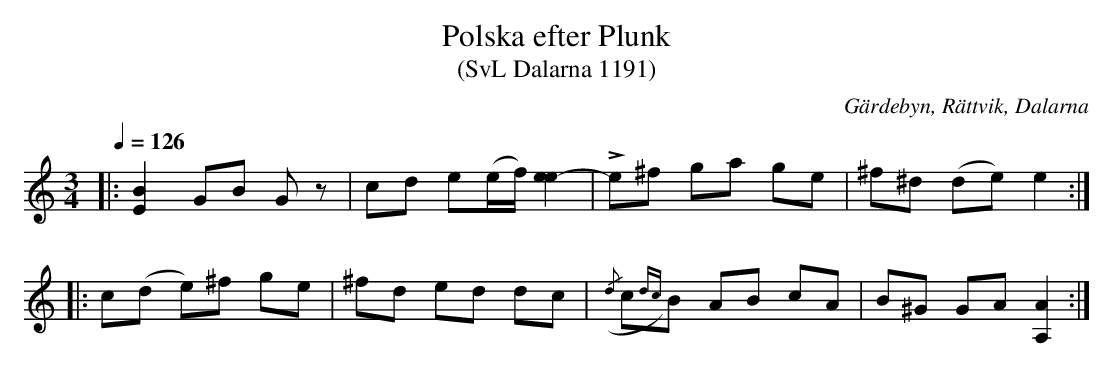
X:1
T:Polska efter Plunk
T:(SvL Dalarna 1191)
O:Gärdebyn, Rättvik, Dalarna
Q:1/4=126
M:3/4
L:1/8
K:Am
|:[BE]2 GB Gz|cd e(e/f/) [ee-]2|Le^f ga ge|^f^d (de) e2:|
|:c(d e)^f ge|^fd ed dc|({/d}c{dc})B  AB cA|B^G GA [AA,]2:|
